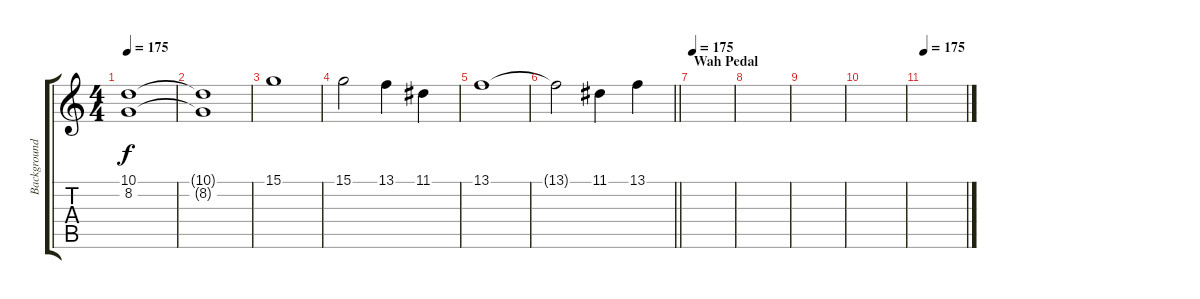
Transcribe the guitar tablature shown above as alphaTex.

\track ("Background" "Background") {instrument stringensemble1}
\staff {score tabs}
\tuning (E4 B3 G3 D3 A2 E2) {hide}
\ts (4 4)
\tempo 175
\clef g2
\ks c
(10.1{t} 8.2{t}).1{dy f} |
(10.1{t} 8.2{t}).1 |
15.1.1 |
15.1.2 13.1.4 11.1.4 |
13.1.1 |
\barLineRight lightlight
13.1{t}.2 11.1.4 13.1.4 |
\section ("" "Wah Pedal")
\tempo 175
|
|
|
|
\tempo 175
